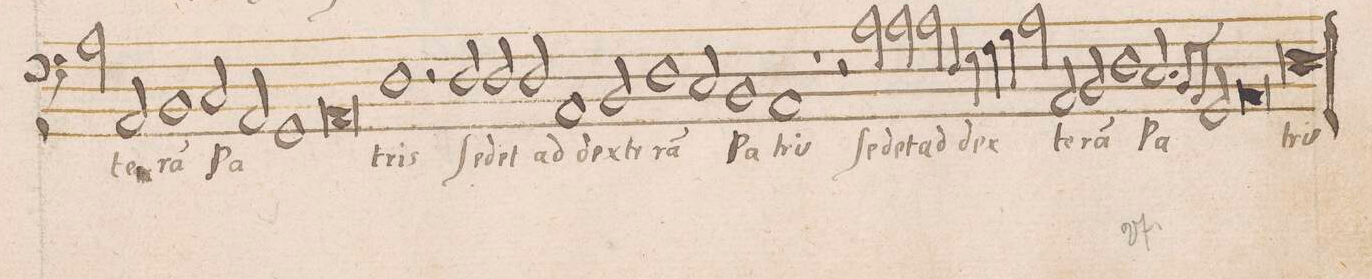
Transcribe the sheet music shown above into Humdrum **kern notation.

**kern	**text
*I"BASVS	*
*clefF4	*
*k[]	*
*met(C|)	*
*M2/1	*
2A\	.
2AA/	te-
1BB/	-ra(m)
=144-	=144-
2C/	Pa-
2AA/	.
1GG/	.
=145-	=145-
0AA/	.
=146-	=146-
1D\	-tris
2r	.
2D/	ſe-
=147-	=147-
2D/	-det
2D/	ad
1AA/	dex-
=148-	=148-
2BB/	-te-
1D\	-ra(m)
2C/	.
=149-	=149-
1BB/	Pa-
1AA/	-tris
=150-	=150-
1r	.
2r	.
2A\	ſe-
=151-	=151-
2A\	-det
2A\	ad
4D/	dex-
4E\	.
4F\	.
4G\	.
=152-	=152-
2A\	.
2AA/	te-
2BB/	-ra(m)
1D\	.
=153-	=153-
2.C/	Pa-
8BB/L	.
8AA/J	.
2GG/	.
=154-	=154-
0AA/	.
=155-	=155-
0D\	-tris
=156||-	=156||-
*M2/1	*
*met(C|)	*
*-	*-
